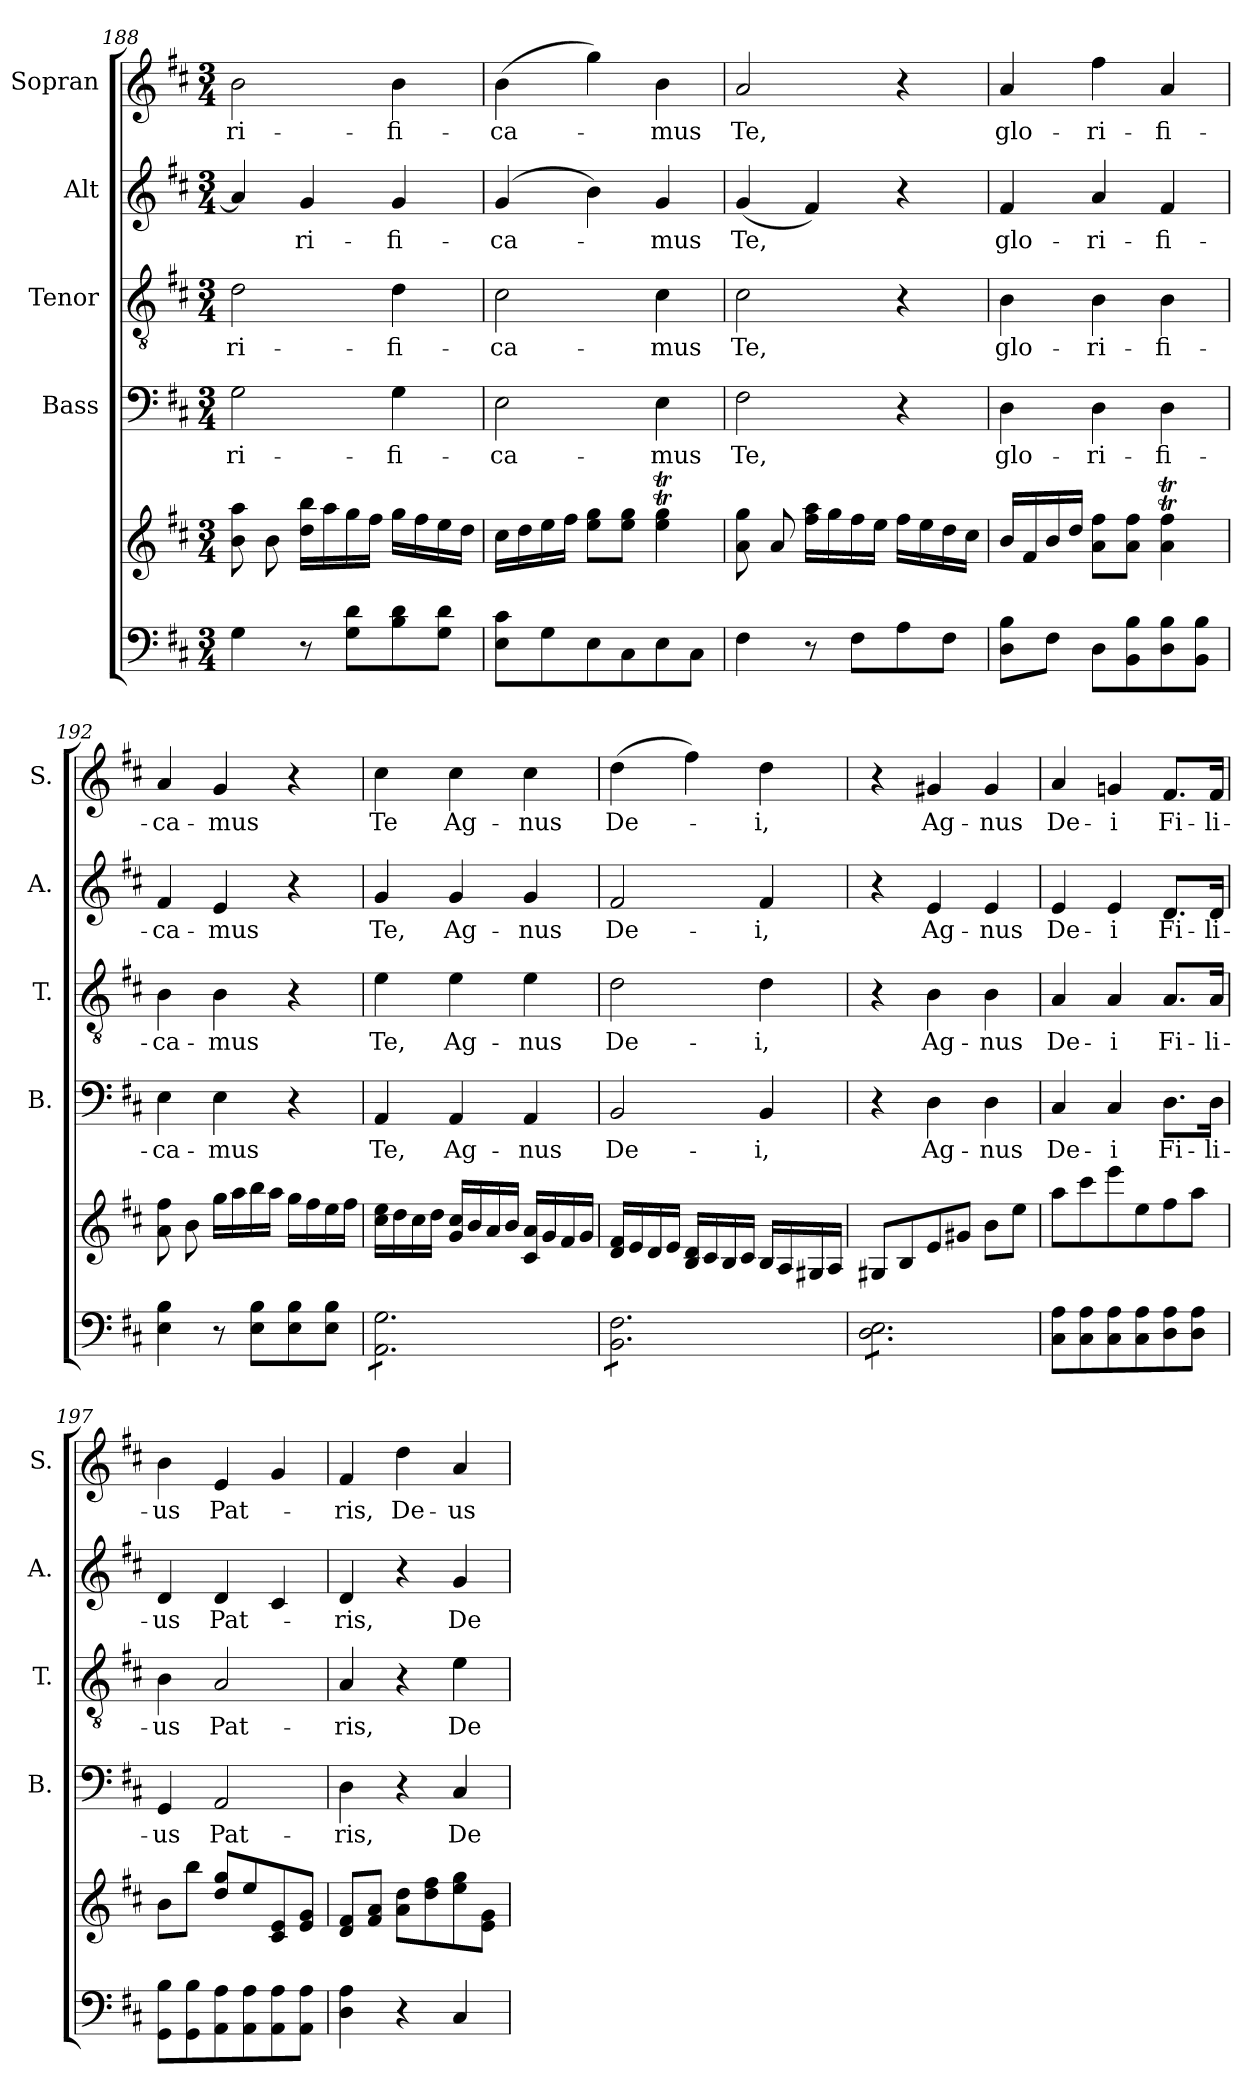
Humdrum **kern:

**kern	**kern	**kern	**text	**kern	**text	**kern	**text	**kern	**text
*part5	*part5	*part4	*part4	*part3	*part3	*part2	*part2	*part1	*part1
*staff6	*staff5	*staff4	*staff4	*staff3	*staff3	*staff2	*staff2	*staff1	*staff1
*	*	*I"Bass	*	*I"Tenor	*	*I"Alt	*	*I"Sopran	*
*	*	*I'B.	*	*I'T.	*	*I'A.	*	*I'S.	*
*clefF4	*clefG2	*clefF4	*	*clefGv2	*	*clefG2	*	*clefG2	*
*k[f#c#]	*k[f#c#]	*k[f#c#]	*	*k[f#c#]	*	*k[f#c#]	*	*k[f#c#]	*
*D:	*D:	*D:	*	*D:	*	*D:	*	*D:	*
*M3/4	*M3/4	*M3/4	*	*M3/4	*	*M3/4	*	*M3/4	*
=188	=188	=188	=188	=188	=188	=188	=188	=188	=188
!	!	!	!LO:LY:b	!	!LO:LY:b	!	!	!	!LO:LY:b
4G\	8b\ 8aa\	2G\	-ri-	2d\	-ri-	4a/]	.	2b\	-ri-
.	8b\	.	.	.	.	.	.	.	.
!	!	!	!	!	!	!	!LO:LY:b	!	!
8r	16dd\ 16bb\LL	.	.	.	.	4g/	-ri-	.	.
.	16aa\	.	.	.	.	.	.	.	.
8G\ 8d\L	16gg\	.	.	.	.	.	.	.	.
.	16ff#\JJ	.	.	.	.	.	.	.	.
!	!	!	!LO:LY:b	!	!LO:LY:b	!	!LO:LY:b	!	!LO:LY:b
8B\ 8d\	16gg\LL	4G\	-fi-	4d\	-fi-	4g/	-fi-	4b\	-fi-
.	16ff#\	.	.	.	.	.	.	.	.
8G\ 8d\J	16ee\	.	.	.	.	.	.	.	.
.	16dd\JJ	.	.	.	.	.	.	.	.
!!LO:PB:g=z
=189	=189	=189	=189	=189	=189	=189	=189	=189	=189
!	!	!	!LO:LY:b	!	!LO:LY:b	!	!LO:LY:b	!	!LO:LY:b
8E\ 8c#\L	16cc#\LL	2E\	-ca-	2c#\	-ca-	(4g/	-ca-	(>4b\	-ca-
.	16dd\	.	.	.	.	.	.	.	.
8G\	16ee\	.	.	.	.	.	.	.	.
.	16ff#\JJ	.	.	.	.	.	.	.	.
8E\	8ee\ 8gg\L	.	.	.	.	4b\)	.	4gg\)	.
8C#\	8ee\ 8gg\J	.	.	.	.	.	.	.	.
!	!	!	!LO:LY:b	!	!LO:LY:b	!	!LO:LY:b	!	!LO:LY:b
8E\	4ee\T 4gg\T	4E\	-mus	4c#\	-mus	4g/	-mus	4b\	-mus
8C#\J	.	.	.	.	.	.	.	.	.
=190	=190	=190	=190	=190	=190	=190	=190	=190	=190
!	!	!	!LO:LY:b	!	!LO:LY:b	!	!LO:LY:b	!	!LO:LY:b
4F#\	8a\ 8gg\	2F#\	Te,	2c#\	Te,	(<4g/	Te,	2a/	Te,
.	8a/	.	.	.	.	.	.	.	.
8r	16ff#\ 16aa\LL	.	.	.	.	4f#/)	.	.	.
.	16gg\	.	.	.	.	.	.	.	.
8F#\L	16ff#\	.	.	.	.	.	.	.	.
.	16ee\JJ	.	.	.	.	.	.	.	.
8A\	16ff#\LL	4r	.	4r	.	4r	.	4r	.
.	16ee\	.	.	.	.	.	.	.	.
8F#\J	16dd\	.	.	.	.	.	.	.	.
.	16cc#\JJ	.	.	.	.	.	.	.	.
=191	=191	=191	=191	=191	=191	=191	=191	=191	=191
!	!	!	!LO:LY:b	!	!LO:LY:b	!	!LO:LY:b	!	!LO:LY:b
8D\ 8B\L	16b/LL	4D\	glo-	4B\	glo-	4f#/	glo-	4a/	glo-
.	16f#/	.	.	.	.	.	.	.	.
8F#\J	16b/	.	.	.	.	.	.	.	.
.	16dd/JJ	.	.	.	.	.	.	.	.
!	!	!	!LO:LY:b	!	!LO:LY:b	!	!LO:LY:b	!	!LO:LY:b
8D\L	8a\ 8ff#\L	4D\	-ri-	4B\	-ri-	4a/	-ri-	4ff#\	-ri-
8BB\ 8B\	8a\ 8ff#\J	.	.	.	.	.	.	.	.
!	!	!	!LO:LY:b	!	!LO:LY:b	!	!LO:LY:b	!	!LO:LY:b
8D\ 8B\	4a\T 4ff#\T	4D\	-fi-	4B\	-fi-	4f#/	-fi-	4a/	-fi-
8BB\ 8B\J	.	.	.	.	.	.	.	.	.
=192	=192	=192	=192	=192	=192	=192	=192	=192	=192
!	!	!	!LO:LY:b	!	!LO:LY:b	!	!LO:LY:b	!	!LO:LY:b
4E\ 4B\	8a\ 8ff#\	4E\	-ca-	4B\	-ca-	4f#/	-ca-	4a/	-ca-
.	8b\	.	.	.	.	.	.	.	.
!	!	!	!LO:LY:b	!	!LO:LY:b	!	!LO:LY:b	!	!LO:LY:b
8r	16gg\LL	4E\	-mus	4B\	-mus	4e/	-mus	4g/	-mus
.	16aa\	.	.	.	.	.	.	.	.
8E\ 8B\L	16bb\	.	.	.	.	.	.	.	.
.	16aa\JJ	.	.	.	.	.	.	.	.
8E\ 8B\	16gg\LL	4r	.	4r	.	4r	.	4r	.
.	16ff#\	.	.	.	.	.	.	.	.
8E\ 8B\J	16ee\	.	.	.	.	.	.	.	.
.	16ff#\JJ	.	.	.	.	.	.	.	.
=193	=193	=193	=193	=193	=193	=193	=193	=193	=193
!	!	!	!LO:LY:b	!	!LO:LY:b	!	!LO:LY:b	!	!LO:LY:b
*tremolo	*	*	*	*	*	*	*	*	*
8AA\ 8G\L	16cc#\ 16ee\LL	4AA/	Te,	4e\	Te,	4g/	Te,	4cc#\	Te
.	16dd\	.	.	.	.	.	.	.	.
8AA\ 8G\	16cc#\	.	.	.	.	.	.	.	.
.	16dd\JJ	.	.	.	.	.	.	.	.
!	!	!	!LO:LY:b	!	!LO:LY:b	!	!LO:LY:b	!	!LO:LY:b
8AA\ 8G\	16g/ 16cc#/LL	4AA/	Ag-	4e\	Ag-	4g/	Ag-	4cc#\	Ag-
.	16b/	.	.	.	.	.	.	.	.
8AA\ 8G\	16a/	.	.	.	.	.	.	.	.
.	16b/JJ	.	.	.	.	.	.	.	.
!	!	!	!LO:LY:b	!	!LO:LY:b	!	!LO:LY:b	!	!LO:LY:b
8AA\ 8G\	16c#/ 16a/LL	4AA/	-nus	4e\	-nus	4g/	-nus	4cc#\	-nus
.	16g/	.	.	.	.	.	.	.	.
8AA\ 8G\J	16f#/	.	.	.	.	.	.	.	.
.	16g/JJ	.	.	.	.	.	.	.	.
!!LO:LB:g=z
=194	=194	=194	=194	=194	=194	=194	=194	=194	=194
!	!	!	!LO:LY:b	!	!LO:LY:b	!	!LO:LY:b	!	!LO:LY:b
8BB\ 8F#\L	16d/ 16f#/LL	2BB/	De-	2d\	De-	2f#/	De-	(>4dd\	De-
.	16e/	.	.	.	.	.	.	.	.
8BB\ 8F#\	16d/	.	.	.	.	.	.	.	.
.	16e/JJ	.	.	.	.	.	.	.	.
8BB\ 8F#\	16B/ 16d/LL	.	.	.	.	.	.	4ff#\)	.
.	16c#/	.	.	.	.	.	.	.	.
8BB\ 8F#\	16B/	.	.	.	.	.	.	.	.
.	16c#/JJ	.	.	.	.	.	.	.	.
!	!	!	!LO:LY:b	!	!LO:LY:b	!	!LO:LY:b	!	!LO:LY:b
8BB\ 8F#\	16B/LL	4BB/	-i,	4d\	-i,	4f#/	-i,	4dd\	-i,
.	16A/	.	.	.	.	.	.	.	.
8BB\ 8F#\J	16G#X/	.	.	.	.	.	.	.	.
.	16A/JJ	.	.	.	.	.	.	.	.
=195	=195	=195	=195	=195	=195	=195	=195	=195	=195
8D\ 8E\L	8G#X/L	4r	.	4r	.	4r	.	4r	.
8D\ 8E\	8B/	.	.	.	.	.	.	.	.
!	!	!	!LO:LY:b	!	!LO:LY:b	!	!LO:LY:b	!	!LO:LY:b
8D\ 8E\	8e/	4D\	Ag-	4B\	Ag-	4e/	Ag-	4g#X/	Ag-
8D\ 8E\	8g#X/J	.	.	.	.	.	.	.	.
!	!	!	!LO:LY:b	!	!LO:LY:b	!	!LO:LY:b	!	!LO:LY:b
8D\ 8E\	8b\L	4D\	-nus	4B\	-nus	4e/	-nus	4g#/	-nus
8D\ 8E\J	8ee\J	.	.	.	.	.	.	.	.
*Xtremolo	*	*	*	*	*	*	*	*	*
=196	=196	=196	=196	=196	=196	=196	=196	=196	=196
!	!	!	!LO:LY:b	!	!LO:LY:b	!	!LO:LY:b	!	!LO:LY:b
8C#\ 8A\L	8aa\L	4C#/	De-	4A/	De-	4e/	De-	4a/	De-
8C#\ 8A\	8ccc#\	.	.	.	.	.	.	.	.
!	!	!	!LO:LY:b	!	!LO:LY:b	!	!LO:LY:b	!	!LO:LY:b
8C#\ 8A\	8eee\	4C#/	-i	4A/	-i	4e/	-i	4gn/	-i
8C#\ 8A\	8ee\	.	.	.	.	.	.	.	.
!	!	!	!LO:LY:b	!	!LO:LY:b	!	!LO:LY:b	!	!LO:LY:b
8D\ 8A\	8ff#\	8.D\L	Fi-	8.A/L	Fi-	8.d/L	Fi-	8.f#/L	Fi-
8D\ 8A\J	8aa\J	.	.	.	.	.	.	.	.
!	!	!	!LO:LY:b	!	!LO:LY:b	!	!LO:LY:b	!	!LO:LY:b
.	.	16D\Jk	-li-	16A/Jk	-li-	16d/Jk	-li-	16f#/Jk	-li-
=197	=197	=197	=197	=197	=197	=197	=197	=197	=197
!	!	!	!LO:LY:b	!	!LO:LY:b	!	!LO:LY:b	!	!LO:LY:b
8GG\ 8B\L	8b\L	4GG/	-us	4B\	-us	4d/	-us	4b\	-us
8GG\ 8B\	8bb\J	.	.	.	.	.	.	.	.
!	!	!	!LO:LY:b	!	!LO:LY:b	!	!LO:LY:b	!	!LO:LY:b
8AA\ 8A\	8dd/ 8gg/L	2AA/	Pat-	2A/	Pat-	4d/	Pat-	4e/	Pat-
8AA\ 8A\	8ee/	.	.	.	.	.	.	.	.
8AA\ 8A\	8c#/ 8e/	.	.	.	.	4c#/	.	4g/	.
8AA\ 8A\J	8e/ 8g/J	.	.	.	.	.	.	.	.
=198	=198	=198	=198	=198	=198	=198	=198	=198	=198
!	!	!	!LO:LY:b	!	!LO:LY:b	!	!LO:LY:b	!	!LO:LY:b
4D\ 4A\	8d/ 8f#/L	4D\	-ris,	4A/	-ris,	4d/	-ris,	4f#/	-ris,
.	8f#/ 8a/J	.	.	.	.	.	.	.	.
!	!	!	!	!	!	!	!	!	!LO:LY:b
4r	8a\ 8dd\L	4r	.	4r	.	4r	.	4dd\	De-
.	8dd\ 8ff#\	.	.	.	.	.	.	.	.
!	!	!	!LO:LY:b	!	!LO:LY:b	!	!LO:LY:b	!	!LO:LY:b
4C#/	8ee\ 8gg\	4C#/	De-	4e\	De-	4g/	De-	4a/	-us
.	8e\ 8g\J	.	.	.	.	.	.	.	.
=	=	=	=	=	=	=	=	=	=
*-	*-	*-	*-	*-	*-	*-	*-	*-	*-
